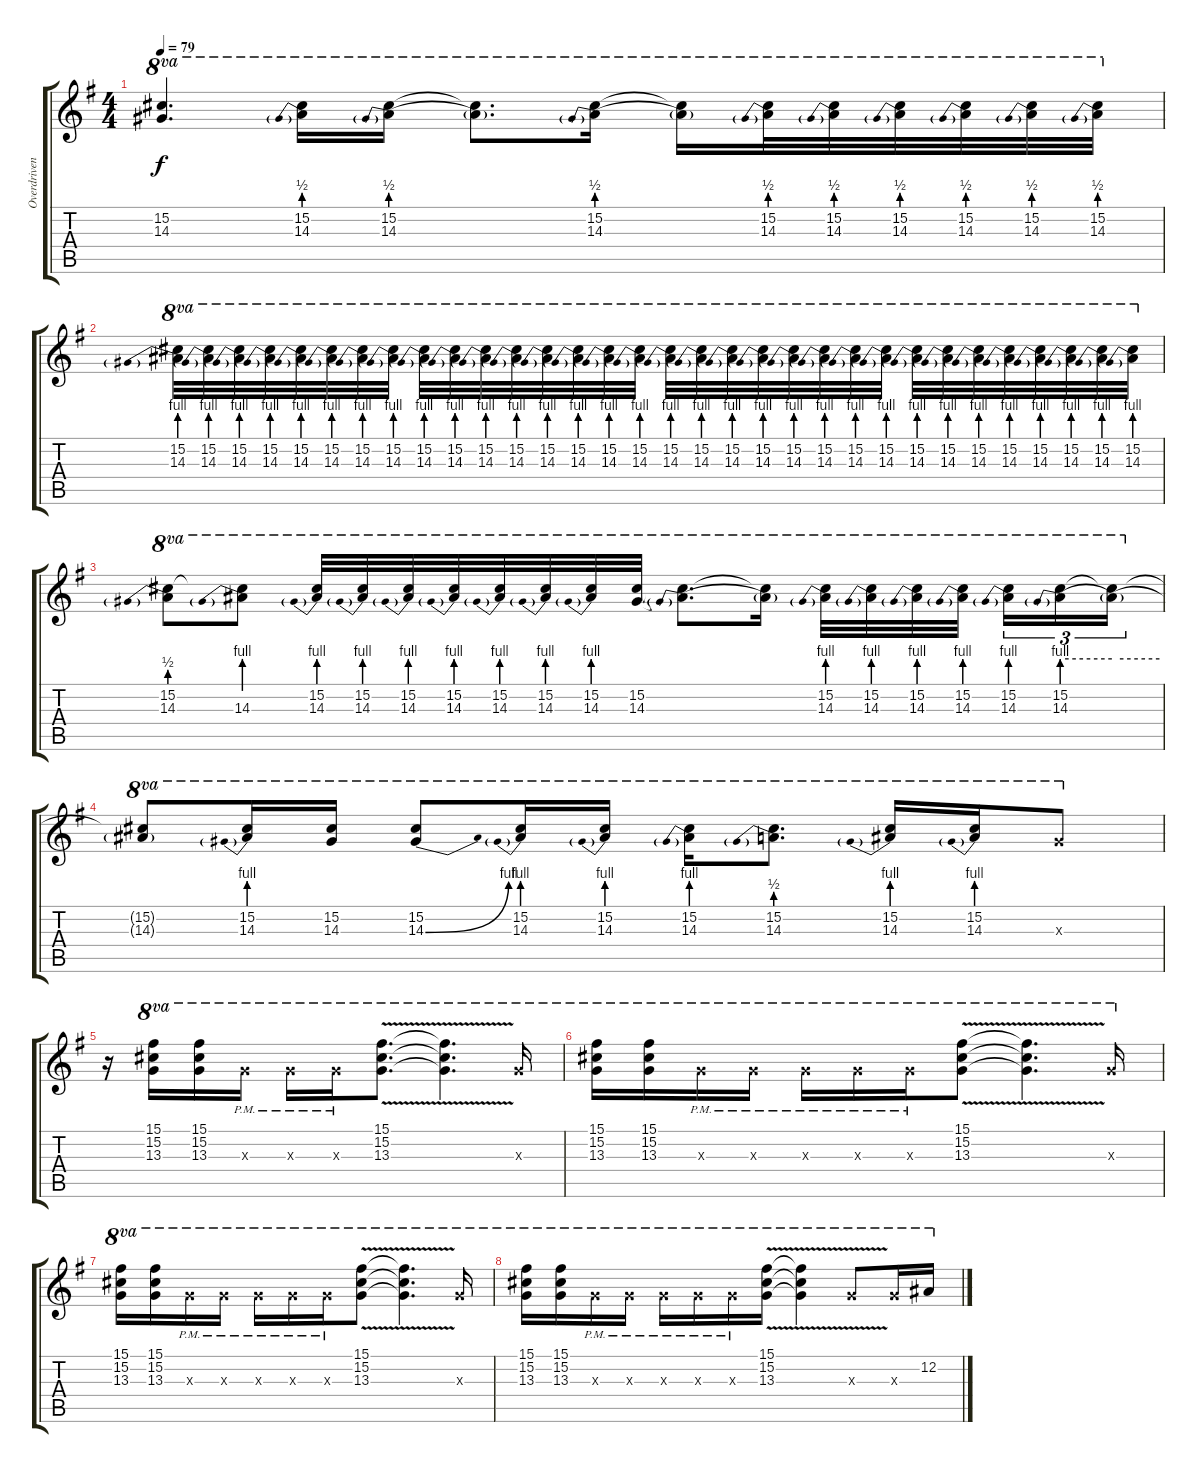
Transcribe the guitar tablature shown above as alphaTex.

\track ("Overdriven" "Overdriven") {instrument overdrivenguitar}
\staff {score tabs}
\tuning (Eb4 Bb3 Gb3 Db3 Ab2 Eb2) {hide}
\ts (4 4)
\tempo 79
\clef g2
\ks g
(15.2{t} 14.3{t}).4{d ot 8va dy f} (15.2 14.3{be (prebend 0 2 60 2)}).16{ot 8va} (15.2 14.3{be (prebend 0 2 60 2)}).16{ot 8va} (15.2{t} 14.3{t}).8{d ot 8va} (15.2 14.3{be (prebend 0 2 60 2)}).16{ot 8va} (15.2{t} 14.3{t}).16{ot 8va} (15.2 14.3{be (prebend 0 2 60 2)}).32{ot 8va} (15.2 14.3{be (prebend 0 2 60 2)}).32{ot 8va} (15.2 14.3{be (prebend 0 2 60 2)}).32{ot 8va} (15.2 14.3{be (prebend 0 2 60 2)}).32{ot 8va} (15.2 14.3{be (prebend 0 2 60 2)}).32{ot 8va} (15.2 14.3{be (prebend 0 2 60 2)}).32{ot 8va} |
(15.2 14.3{be (prebend 0 4 60 4)}).32{ot 8va} (15.2 14.3{be (prebend 0 4 60 4)}).32{ot 8va} (15.2 14.3{be (prebend 0 4 60 4)}).32{ot 8va} (15.2 14.3{be (prebend 0 4 60 4)}).32{ot 8va} (15.2 14.3{be (prebend 0 4 60 4)}).32{ot 8va} (15.2 14.3{be (prebend 0 4 60 4)}).32{ot 8va} (15.2 14.3{be (prebend 0 4 60 4)}).32{ot 8va} (15.2 14.3{be (prebend 0 4 60 4)}).32{ot 8va} (15.2 14.3{be (prebend 0 4 60 4)}).32{ot 8va} (15.2 14.3{be (prebend 0 4 60 4)}).32{ot 8va} (15.2 14.3{be (prebend 0 4 60 4)}).32{ot 8va} (15.2 14.3{be (prebend 0 4 60 4)}).32{ot 8va} (15.2 14.3{be (prebend 0 4 60 4)}).32{ot 8va} (15.2 14.3{be (prebend 0 4 60 4)}).32{ot 8va} (15.2 14.3{be (prebend 0 4 60 4)}).32{ot 8va} (15.2 14.3{be (prebend 0 4 60 4)}).32{ot 8va} (15.2 14.3{be (prebend 0 4 60 4)}).32{ot 8va} (15.2 14.3{be (prebend 0 4 60 4)}).32{ot 8va} (15.2 14.3{be (prebend 0 4 60 4)}).32{ot 8va} (15.2 14.3{be (prebend 0 4 60 4)}).32{ot 8va} (15.2 14.3{be (prebend 0 4 60 4)}).32{ot 8va} (15.2 14.3{be (prebend 0 4 60 4)}).32{ot 8va} (15.2 14.3{be (prebend 0 4 60 4)}).32{ot 8va} (15.2 14.3{be (prebend 0 4 60 4)}).32{ot 8va} (15.2 14.3{be (prebend 0 4 60 4)}).32{ot 8va} (15.2 14.3{be (prebend 0 4 60 4)}).32{ot 8va} (15.2 14.3{be (prebend 0 4 60 4)}).32{ot 8va} (15.2 14.3{be (prebend 0 4 60 4)}).32{ot 8va} (15.2 14.3{be (prebend 0 4 60 4)}).32{ot 8va} (15.2 14.3{be (prebend 0 4 60 4)}).32{ot 8va} (15.2 14.3{be (prebend 0 4 60 4)}).32{ot 8va} (15.2 14.3{be (prebend 0 4 60 4)}).32{ot 8va} |
(15.2 14.3{be (prebend 0 2 60 2)}).8{ot 8va} (15.2{t} 14.3{be (prebend 0 4 60 4)}).8{ot 8va} (15.2 14.3{be (prebend 0 4 60 4)}).32{ot 8va} (15.2 14.3{be (prebend 0 4 60 4)}).32{ot 8va} (15.2 14.3{be (prebend 0 4 60 4)}).32{ot 8va} (15.2 14.3{be (prebend 0 4 60 4)}).32{ot 8va} (15.2 14.3{be (prebend 0 4 60 4)}).32{ot 8va} (15.2 14.3{be (prebend 0 4 60 4)}).32{ot 8va} (15.2 14.3{be (prebend 0 4 60 4)}).32{ot 8va} (15.2 14.3).32{ot 8va} (15.2{t} 14.3{be (prebend 0 4 60 4) t}).8{d ot 8va} (15.2{t} 14.3{t}).16{ot 8va} (15.2 14.3{be (prebend 0 4 60 4)}).32{ot 8va} (15.2 14.3{be (prebend 0 4 60 4)}).32{ot 8va} (15.2 14.3{be (prebend 0 4 60 4)}).32{ot 8va} (15.2 14.3{be (prebend 0 4 60 4)}).32{ot 8va beam splitsecondary} (15.2 14.3{be (prebend 0 4 60 4)}).16{tu (3 2) ot 8va} (15.2 14.3{be (prebend 0 4 60 4)}).16{tu (3 2) ot 8va} (15.2{t} 14.3{be (hold 0 4 60 4) t}).16{tu (3 2) ot 8va} |
(15.2{t} 14.3{t}).8{ot 8va} (15.2 14.3{be (prebend 0 4 60 4)}).16{ot 8va} (15.2 14.3).16{ot 8va} (15.2 14.3{be (bend 0 0 60 4)}).8{ot 8va} (15.2 14.3{be (prebend 0 4 60 4)}).16{ot 8va} (15.2 14.3{be (prebend 0 4 60 4)}).16{ot 8va} (15.2 14.3{be (prebend 0 4 60 4)}).16{ot 8va} (15.2 14.3{be (prebend 0 2 60 2)}).8{d ot 8va} (15.2 14.3{be (prebend 0 4 60 4)}).16{ot 8va} (15.2 14.3{be (prebend 0 4 60 4)}).16{ot 8va} 14.3{x}.8{ot 8va} |
r.16 (15.1 15.2 13.3).16{ot 8va} (15.1 15.2 13.3).16{ot 8va} 13.3{pm x}.16{ot 8va} 13.3{pm x}.16{ot 8va} 13.3{pm x}.16{ot 8va} (15.1{v} 15.2{v} 13.3{v}).8{d ot 8va} (15.1{v t} 15.2{v t} 13.3{v t}).4{d ot 8va} 13.3{x}.16{ot 8va} |
(15.1 15.2 13.3).16{ot 8va} (15.1 15.2 13.3).16{ot 8va} 13.3{pm x}.16{ot 8va} 13.3{pm x}.16{ot 8va} 13.3{pm x}.16{ot 8va} 13.3{pm x}.16{ot 8va} 13.3{pm x}.16{ot 8va} (15.1{v} 15.2{v} 13.3{v}).8{ot 8va} (15.1{v t} 15.2{v t} 13.3{v t}).4{d ot 8va} 13.3{x}.16{ot 8va} |
(15.1 15.2 13.3).16{ot 8va} (15.1 15.2 13.3).16{ot 8va} 13.3{pm x}.16{ot 8va} 13.3{pm x}.16{ot 8va} 13.3{pm x}.16{ot 8va} 13.3{pm x}.16{ot 8va} 13.3{pm x}.16{ot 8va} (15.1{v} 15.2{v} 13.3{v}).8{ot 8va} (15.1{v t} 15.2{v t} 13.3{v t}).4{d ot 8va} 13.3{x}.16{ot 8va} |
(15.1 15.2 13.3).16{ot 8va} (15.1 15.2 13.3).16{ot 8va} 13.3{pm x}.16{ot 8va} 13.3{pm x}.16{ot 8va} 13.3{pm x}.16{ot 8va} 13.3{pm x}.16{ot 8va} 13.3{pm x}.16{ot 8va} (15.1{v} 15.2{v} 13.3{v}).16{ot 8va} (15.1{v t} 15.2{v t} 13.3{v t}).4{ot 8va} 13.3{v x}.8{ot 8va} 13.3{x}.16{ot 8va} 12.2.16{ot 8va}
